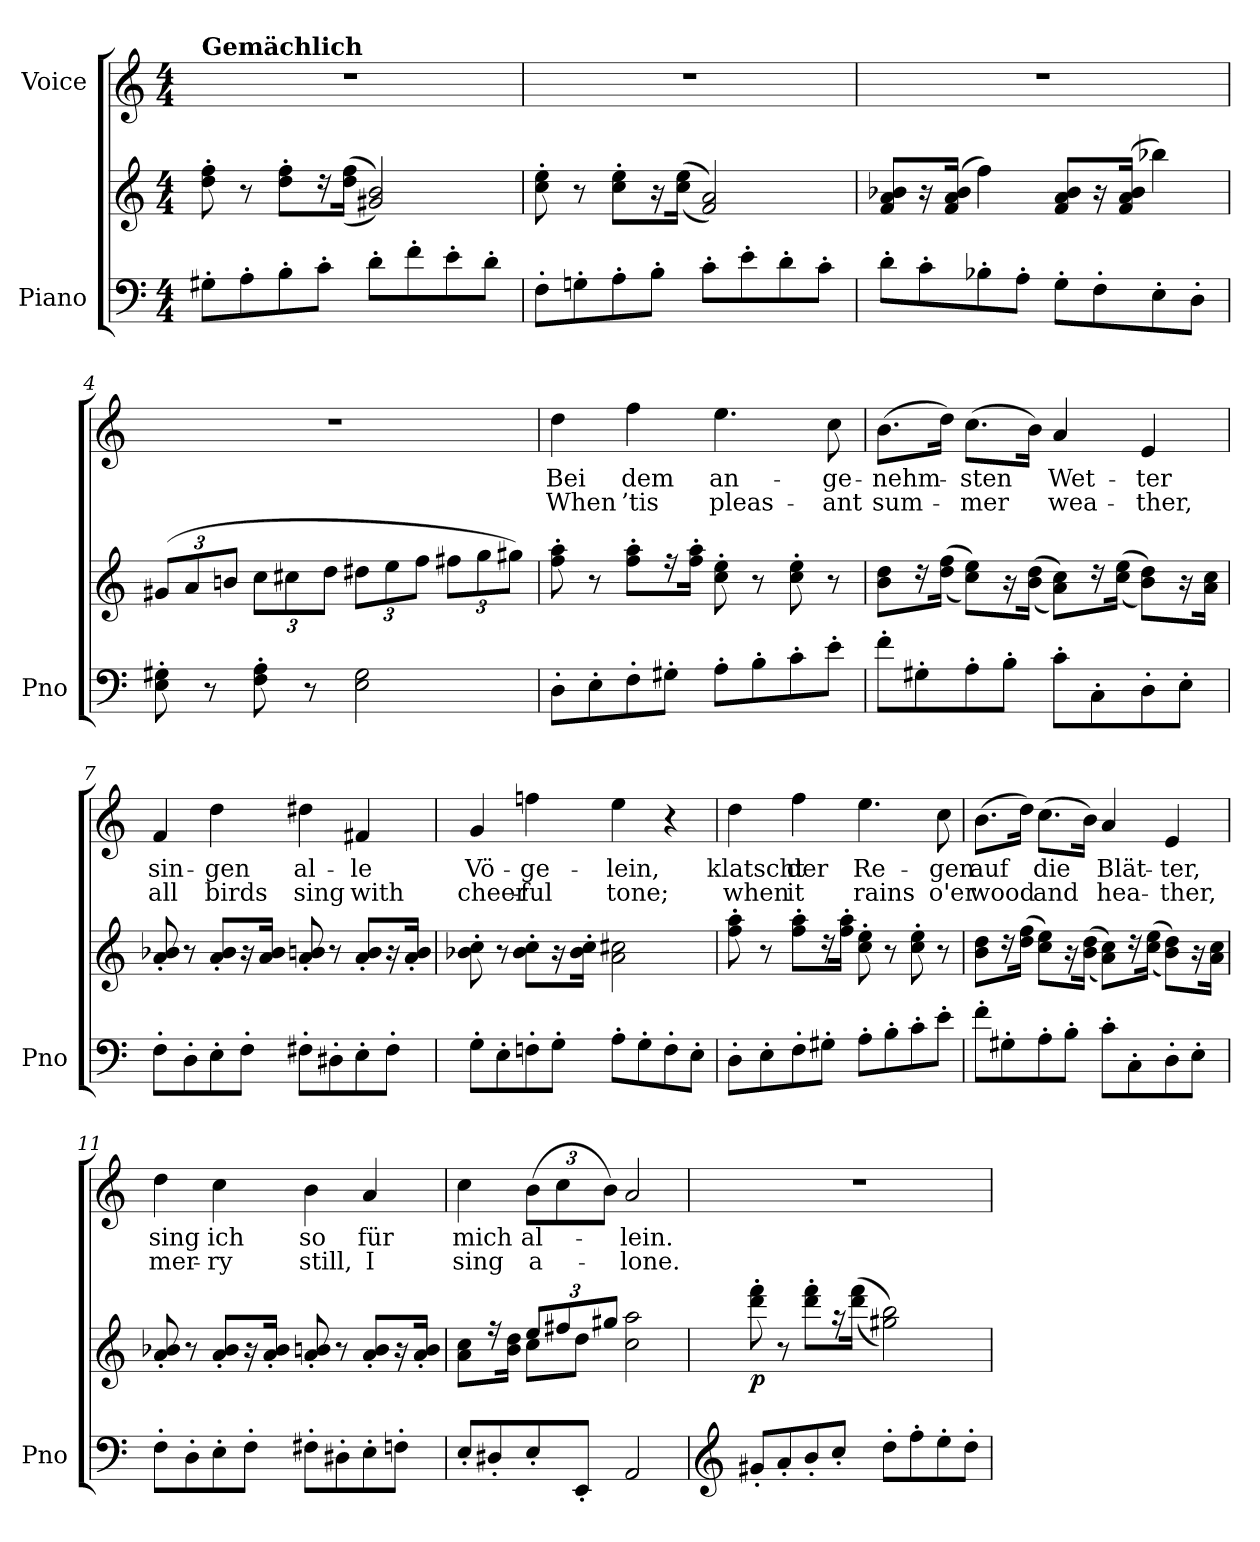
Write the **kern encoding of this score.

**kern	**kern	**dynam	**kern	**text	**text
*part2	*part2	*part2	*part1	*part1	*part1
*staff3	*staff2	*staff2/3	*staff1	*staff1	*staff1
*I"Piano	*	*	*I"Voice	*	*
*I'Pno	*	*	*	*	*
*clefF4	*clefG2	*	*clefG2	*	*
*k[]	*k[]	*	*k[]	*	*
*M4/4	*M4/4	*	*M4/4	*	*
=1	=1	=1	=1	=1	=1
!	!	!	!LO:TX:a:B:t=Gemächlich	!	!
8G#X'\L	8dd\' 8ff\'	.	1r	.	.
8A'\	8r	.	.	.	.
!	!	!LO:DY:b	!	!	!
!	!	!LO:DY:n=1:b	!	!	!
8B'\	8dd\' 8ff\'L	other-dynamics p	.	.	.
8c'\J	16r	.	.	.	.
.	(<(>16dd\ 16ff\Jk	.	.	.	.
8d'\L	2g#X/ 2b/))	.	.	.	.
8f'\	.	.	.	.	.
8e'\	.	.	.	.	.
8d'\J	.	.	.	.	.
=2	=2	=2	=2	=2	=2
8F'\L	8cc\' 8ee\'	.	1r	.	.
8Gn'\	8r	.	.	.	.
8A'\	8cc\' 8ee\'L	.	.	.	.
8B'\J	16r	.	.	.	.
.	(<(>16cc\ 16ee\Jk	.	.	.	.
8c'\L	2f/ 2a/))	.	.	.	.
8e'\	.	.	.	.	.
8d'\	.	.	.	.	.
8c'\J	.	.	.	.	.
=3	=3	=3	=3	=3	=3
8d'\L	8f/ 8a/ 8b-X/L	.	1r	.	.
8c'\	16r	.	.	.	.
.	(>16f/ 16a/ 16b-/Jk	.	.	.	.
8B-X'\	4ff\)	.	.	.	.
8A'\J	.	.	.	.	.
8G'\L	8f/ 8a/ 8b-/L	.	.	.	.
8F'\	16r	.	.	.	.
.	(>16f/ 16a/ 16b-/Jk	.	.	.	.
8E'\	4bb-X\)	.	.	.	.
8D'\J	.	.	.	.	.
!!LO:LB:g=z
=4	=4	=4	=4	=4	=4
*	*Xbrackettup	*	*	*	*
8E\' 8G#X\'	(>12g#X/L	.	1r	.	.
.	12a/	.	.	.	.
8r	.	.	.	.	.
.	12bn/J	.	.	.	.
8F\' 8A\'	12cc\L	.	.	.	.
.	12cc#X\	.	.	.	.
8r	.	.	.	.	.
.	12dd\J	.	.	.	.
2E\ 2G#\	12dd#X\L	.	.	.	.
.	12ee\	.	.	.	.
.	12ff\J	.	.	.	.
.	12ff#X\L	.	.	.	.
.	12gg\	.	.	.	.
.	12gg#X\J)	.	.	.	.
=5	=5	=5	=5	=5	=5
!	!	!	!	!LO:LY:b	!LO:LY:b
8D'\L	8ff\' 8aa\'	.	4dd\	Bei	When
8E'\	8r	.	.	.	.
!	!	!	!	!LO:LY:b	!LO:LY:b
8F'\	8ff\' 8aa\'L	.	4ff\	dem	’tis
8G#X'\J	16rff	.	.	.	.
.	16ff\' 16aa\'Jk	.	.	.	.
!	!	!	!	!LO:LY:b	!LO:LY:b
8A'\L	8cc\' 8ee\'	.	4.ee\	an-	pleas-
8B'\	8r	.	.	.	.
8c'\	8cc\' 8ee\'	.	.	.	.
!	!	!	!	!LO:LY:b	!LO:LY:b
8e'\J	8r	.	8cc\	-ge-	-ant
=6	=6	=6	=6	=6	=6
!	!	!	!	!LO:LY:b	!LO:LY:b
8f'\L	8b\ 8dd\L	.	(>8.b\L	-nehm-	sum-
8G#X'\	16r	.	.	.	.
.	(>(<16dd\ 16ff\Jk	.	16dd\Jk)	.	.
!	!	!	!	!LO:LY:b	!LO:LY:b
8A'\	8cc\ 8ee\L))	.	(>8.cc\L	-sten	-mer
8B'\J	16r	.	.	.	.
.	(<(>16b\ 16dd\Jk	.	16b\Jk)	.	.
!	!	!	!	!LO:LY:b	!LO:LY:b
8c'\L	8a\ 8cc\L))	.	4a/	Wet-	wea-
8C'\	16r	.	.	.	.
.	(<(>16cc\ 16ee\Jk	.	.	.	.
!	!	!	!	!LO:LY:b	!LO:LY:b
8D'\	8b\ 8dd\L))	.	4e/	-ter	-ther,
8E'\J	16r	.	.	.	.
.	16a\ 16cc\Jk	.	.	.	.
!!LO:LB:g=z
=7	=7	=7	=7	=7	=7
!	!	!	!	!LO:LY:b	!LO:LY:b
8F'\L	8a/' 8b-X/'	.	4f/	sin-	all
8D'\	8r	.	.	.	.
!	!	!	!	!LO:LY:b	!LO:LY:b
8E'\	8a/' 8b-/'L	.	4dd\	-gen	birds
8F'\J	16r	.	.	.	.
.	16a/ 16b-/Jk	.	.	.	.
!	!	!	!	!LO:LY:b	!LO:LY:b
8F#X'\L	8a/' 8bn/'	.	4dd#X\	al-	sing
8D#X'\	8r	.	.	.	.
!	!	!	!	!LO:LY:b	!LO:LY:b
8E'\	8a/' 8b/'L	.	4f#X/	-le	with
8F#'\J	16r	.	.	.	.
.	16a/' 16b/'Jk	.	.	.	.
=8	=8	=8	=8	=8	=8
!	!	!	!	!LO:LY:b	!LO:LY:b
8G'\L	8b-X\' 8cc\'	.	4g/	Vö-	cheer-
8E'\	8r	.	.	.	.
!	!	!	!	!LO:LY:b	!LO:LY:b
8Fn'\	8b-\' 8cc\'L	.	4ffn\	-ge-	-ful
8G'\J	16r	.	.	.	.
.	16b-\' 16cc\'Jk	.	.	.	.
!	!	!	!	!LO:LY:b	!LO:LY:b
8A'\L	2a\ 2cc#X\	.	4ee\	-lein,	tone;
8G'\	.	.	.	.	.
8F'\	.	.	4r	.	.
8E'\J	.	.	.	.	.
=9	=9	=9	=9	=9	=9
!	!	!	!	!LO:LY:b	!LO:LY:b
8D'\L	8ff\' 8aa\'	.	4dd\	klatscht	when
8E'\	8r	.	.	.	.
!	!	!	!	!LO:LY:b	!LO:LY:b
8F'\	8ff\' 8aa\'L	.	4ff\	der	it
8G#X'\J	16rdd	.	.	.	.
.	16ff\' 16aa\'Jk	.	.	.	.
!	!	!	!	!LO:LY:b	!LO:LY:b
8A'\L	8cc\' 8ee\'	.	4.ee\	Re-	rains
8B'\	8r	.	.	.	.
8c'\	8cc\' 8ee\'	.	.	.	.
!	!	!	!	!LO:LY:b	!LO:LY:b
8e'\J	8r	.	8cc\	-gen	o'er
!!LO:LB:g=z
=10	=10	=10	=10	=10	=10
!	!	!	!	!LO:LY:b	!LO:LY:b
8f'\L	8b\ 8dd\L	.	(>8.b\L	auf	wood
8G#X'\	16r	.	.	.	.
.	(>16dd\ 16ff\Jk	.	16dd\Jk)	.	.
!	!	!	!	!LO:LY:b	!LO:LY:b
8A'\	8cc\ 8ee\L)	.	(>8.cc\L	die	and
8B'\J	16r	.	.	.	.
.	(>(>16b\ 16dd\Jk	.	16b\Jk)	.	.
!	!	!	!	!LO:LY:b	!LO:LY:b
8c'\L	8a\ 8cc\L))	.	4a/	Blät-	hea-
8C'\	16r	.	.	.	.
.	(>(>16cc\ 16ee\Jk	.	.	.	.
!	!	!	!	!LO:LY:b	!LO:LY:b
8D'\	8b\ 8dd\L))	.	4e/	-ter,	-ther,
8E'\J	16r	.	.	.	.
.	16a\ 16cc\Jk	.	.	.	.
=11	=11	=11	=11	=11	=11
!	!	!	!	!LO:LY:b	!LO:LY:b
8F'\L	8a/' 8b-X/'	.	4dd\	sing	mer-
8D'\	8r	.	.	.	.
!	!	!	!	!LO:LY:b	!LO:LY:b
8E'\	8a/' 8b-/'L	.	4cc\	ich	-ry
8F'\J	16r	.	.	.	.
.	16a/' 16b-/'Jk	.	.	.	.
!	!	!	!	!LO:LY:b	!LO:LY:b
8F#X'\L	8a/' 8bn/'	.	4b\	so	still,
8D#X'\	8r	.	.	.	.
!	!	!	!	!LO:LY:b	!LO:LY:b
8E'\	8a/' 8b/'L	.	4a/	für	I
8Fn'\J	16r	.	.	.	.
.	16a/' 16b/'Jk	.	.	.	.
=12	=12	=12	=12	=12	=12
*	*^	*	*	*	*
!	!	!	!	!	!LO:LY:b	!LO:LY:b
8E'/L	4ryy	8a\ 8cc\L	.	4cc\	mich	sing
8D#X'/	.	16rff	.	.	.	.
.	.	16b\ 16dd\Jk	.	.	.	.
*	*	*	*	*Xbrackettup	*	*
!	!	!	!	!	!LO:LY:b	!LO:LY:b
8E'/	12ee/L	8cc\L	.	(>12b\L	al-	a-
.	12ff#X/	.	.	12cc\	.	.
8EE'/J	.	8dd\J	.	.	.	.
.	12gg#X/J	.	.	12b\J)	.	.
!	!	!	!	!	!LO:LY:b	!LO:LY:b
2AA/	2rffyy	2cc\ 2aa\	.	2a/	-lein.	-lone.
*	*v	*v	*	*	*	*
!!LO:PB:g=z
=13	=13	=13	=13	=13	=13
*clefG2	*	*	*	*	*
*	*^	*	*	*	*
!	!	!	!LO:DY:b	!	!	!
*	*v	*v	*	*	*	*
8g#X'/L	8ddd\' 8fff\'	p	1r	.	.
8a'/	8r	.	.	.	.
8b'/	8ddd\' 8fff\'L	.	.	.	.
8cc'/J	16raa	.	.	.	.
.	(<(>16ddd\ 16fff\Jk	.	.	.	.
8dd'\L	2gg#X\ 2bb\))	.	.	.	.
8ff'\	.	.	.	.	.
8ee'\	.	.	.	.	.
8dd'\J	.	.	.	.	.
=	=	=	=	=	=
*-	*-	*-	*-	*-	*-
